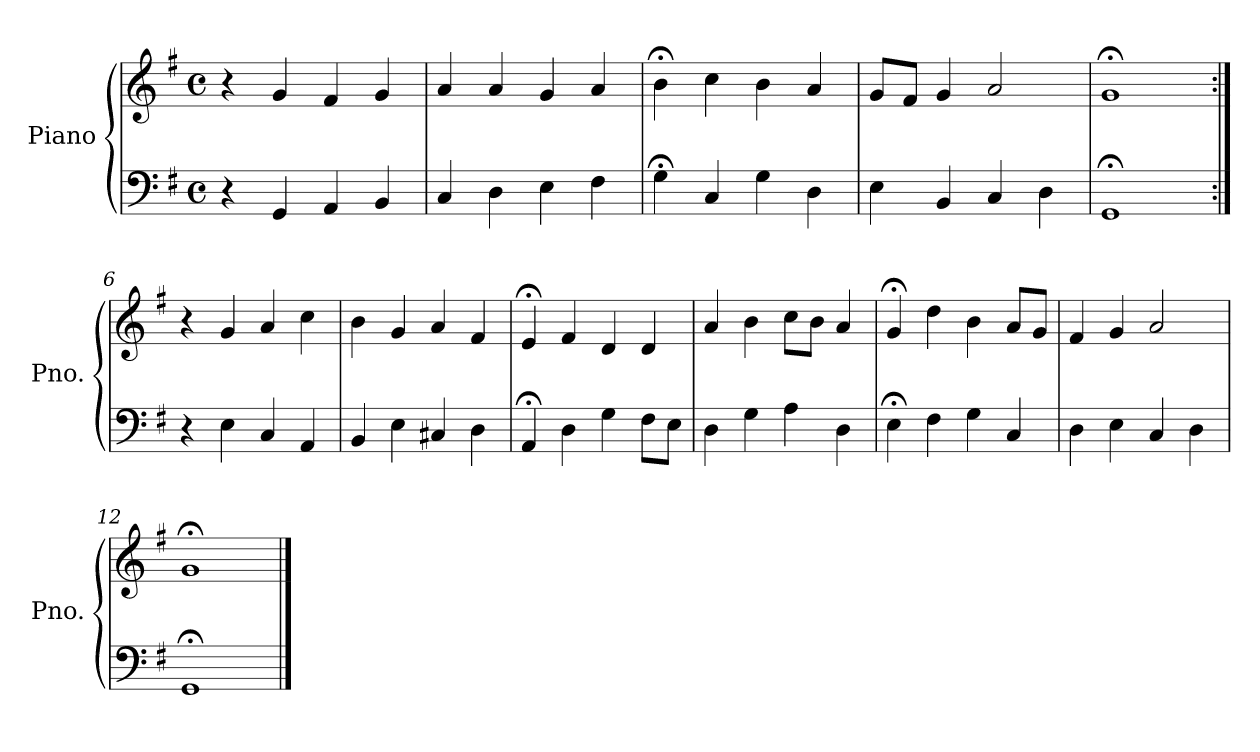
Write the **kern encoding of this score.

**kern	**kern
*part1	*part1
*staff2	*staff1
*I"Piano	*
*I'Pno.	*
*clefF4	*clefG2
*k[f#]	*k[f#]
*M4/4	*M4/4
*met(c)	*met(c)
=1	=1
4r	4r
4GG/	4g/
4AA/	4f#/
4BB/	4g/
=2	=2
4C/	4a/
4D\	4a/
4E\	4g/
4F#\	4a/
=3	=3
4G;<\	4b;<\
4C/	4cc\
4G\	4b\
4D\	4a/
=4	=4
4E\	8g/L
.	8f#/J
4BB/	4g/
4C/	2a/
4D\	.
=5	=5
1GG;<	1g;<
=6:|!	=6:|!
4r	4r
4E\	4g/
4C/	4a/
4AA/	4cc\
=7	=7
4BB/	4b\
4E\	4g/
4C#X/	4a/
4D\	4f#/
!!LO:LB:g=z
=8	=8
4AA;</	4e;</
4D\	4f#/
4G\	4d/
8F#\L	4d/
8E\J	.
=9	=9
4D\	4a/
4G\	4b\
4A\	8cc\L
.	8b\J
4D\	4a/
=10	=10
4E;<\	4g;</
4F#\	4dd\
4G\	4b\
4C/	8a/L
.	8g/J
=11	=11
4D\	4f#/
4E\	4g/
4C/	2a/
4D\	.
=12	=12
1GG;<	1g;<
==	==
*-	*-
